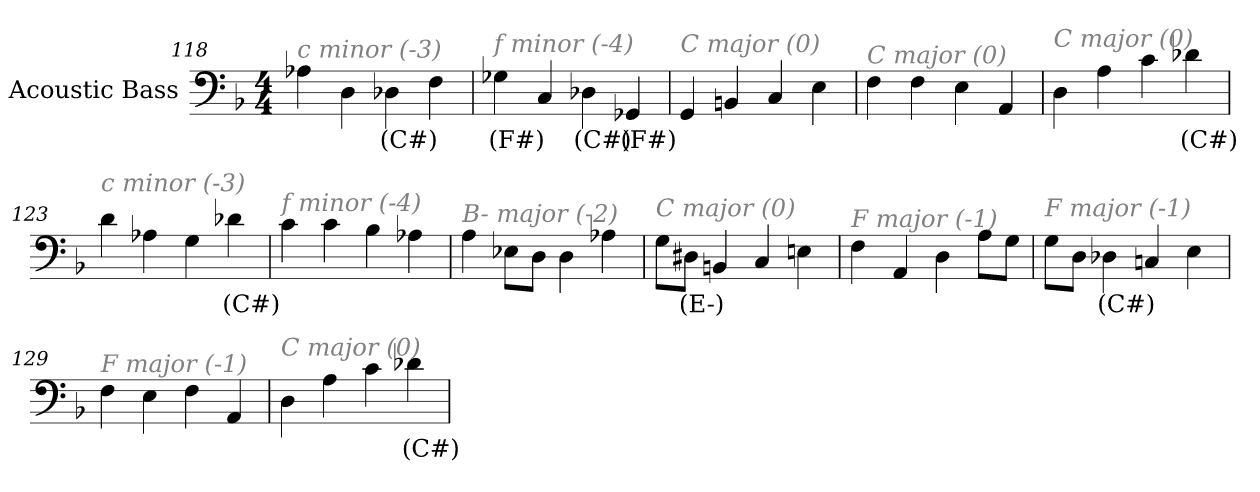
**kern	**text
*part1	*part1
*staff1	*staff1
*I"Acoustic Bass	*
*clefF4	*
*ITrd7c12	*
*k[b-]	*
*F:	*
*M4/4	*
=118	=118
!LO:TX:i:color=#808080:t=c minor (-3)	!
4AA-X	.
4DD	.
4DD-Xi	(C#)
4FF	.
=119	=119
!LO:TX:i:color=#808080:t=f minor (-4)	!
4GG-Xi	(F#)
4CC	.
4DD-Xi	(C#)
4GGG-Xi	(F#)
=120	=120
!LO:TX:i:color=#808080:t=C major (0)	!
4GGG	.
4BBBn	.
4CC	.
4EE	.
=121	=121
!LO:TX:i:color=#808080:t=C major (0)	!
4FF	.
4FF	.
4EE	.
4AAA	.
=122	=122
!LO:TX:i:color=#808080:t=C major (0)	!
4DD	.
4AA	.
4C	.
4D-Xi	(C#)
=123	=123
!LO:TX:i:color=#808080:t=c minor (-3)	!
4D	.
4AA-X	.
4GG	.
4D-Xi	(C#)
=124	=124
!LO:TX:i:color=#808080:t=f minor (-4)	!
4C	.
4C	.
4BB-	.
4AA-X	.
=125	=125
!LO:TX:i:color=#808080:t=B- major (-2)	!
4AA	.
8EE-XL	.
8DDJ	.
4DD	.
4AA-X	.
=126	=126
!LO:TX:i:color=#808080:t=C major (0)	!
8GGL	.
8DD#XiJ	(E-)
4BBBn	.
4CC	.
4EEn	.
=127	=127
!LO:TX:i:color=#808080:t=F major (-1)	!
4FF	.
4AAA	.
4DD	.
8AAL	.
8GGJ	.
=128	=128
!LO:TX:i:color=#808080:t=F major (-1)	!
8GGL	.
8DDJ	.
4DD-Xi	(C#)
4CCn	.
4EE	.
=129	=129
!LO:TX:i:color=#808080:t=F major (-1)	!
4FF	.
4EE	.
4FF	.
4AAA	.
=130	=130
!LO:TX:i:color=#808080:t=C major (0)	!
4DD	.
4AA	.
4C	.
4D-Xi	(C#)
=	=
*-	*-
